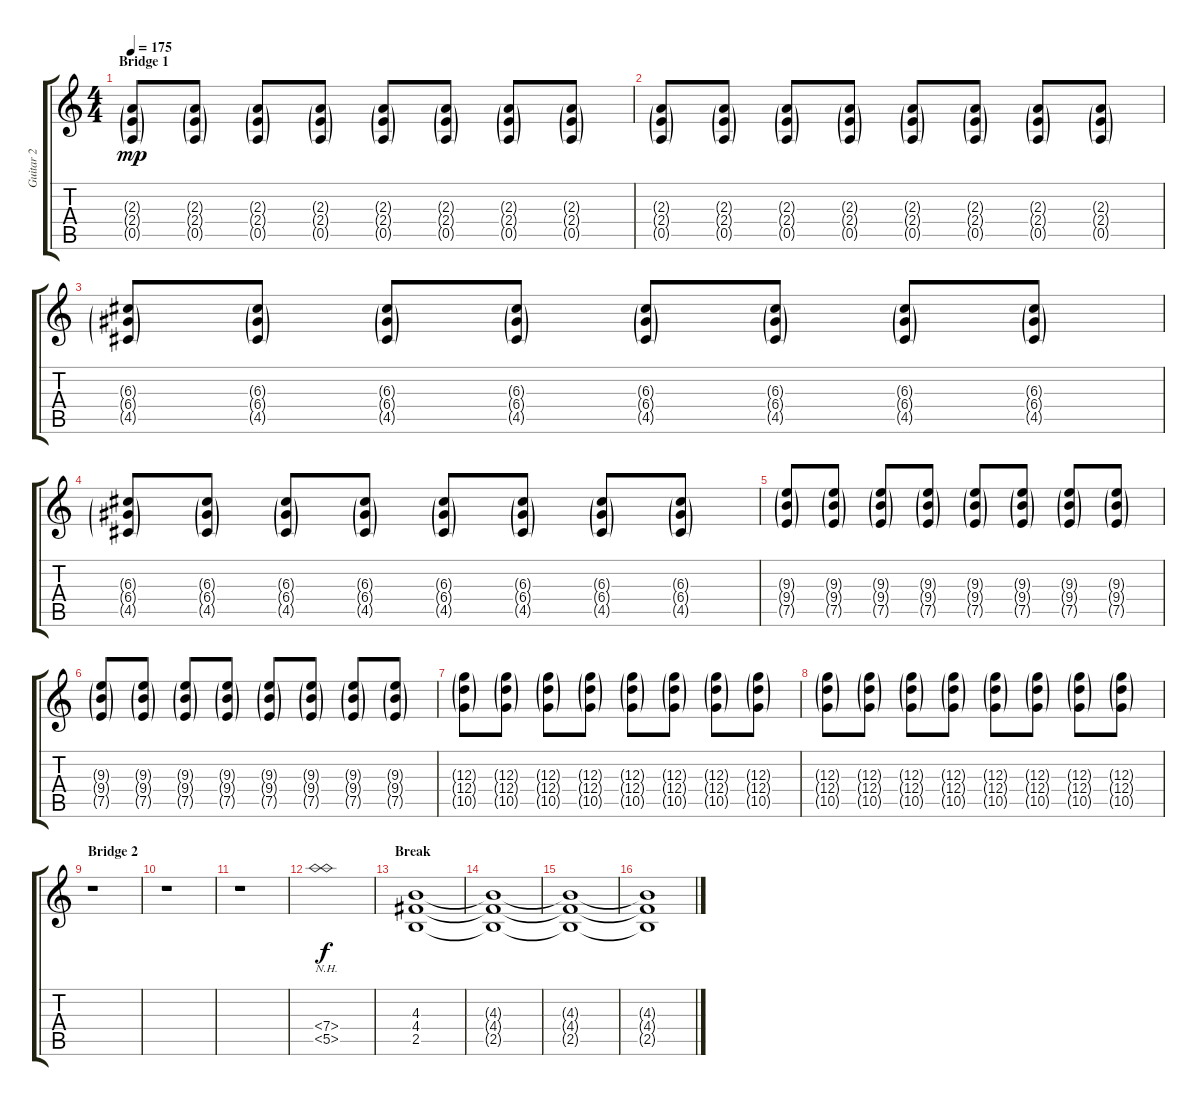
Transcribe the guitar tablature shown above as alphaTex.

\track ("Guitar 2" "Guitar 2") {instrument distortionguitar}
\staff {score tabs}
\tuning (E4 B3 G3 D3 A2 E2) {hide}
\ts (4 4)
\section ("" "Bridge 1")
\tempo 175
\clef g2
\ks c
(2.3{g} 2.4{g} 0.5{g}).8{dy mp balance 0} (2.3{g} 2.4{g} 0.5{g}).8 (2.3{g} 2.4{g} 0.5{g}).8 (2.3{g} 2.4{g} 0.5{g}).8 (2.3{g} 2.4{g} 0.5{g}).8 (2.3{g} 2.4{g} 0.5{g}).8 (2.3{g} 2.4{g} 0.5{g}).8 (2.3{g} 2.4{g} 0.5{g}).8 |
(2.3{g} 2.4{g} 0.5{g}).8 (2.3{g} 2.4{g} 0.5{g}).8 (2.3{g} 2.4{g} 0.5{g}).8 (2.3{g} 2.4{g} 0.5{g}).8 (2.3{g} 2.4{g} 0.5{g}).8 (2.3{g} 2.4{g} 0.5{g}).8 (2.3{g} 2.4{g} 0.5{g}).8 (2.3{g} 2.4{g} 0.5{g}).8 |
(6.3{g} 6.4{g} 4.5{g}).8 (6.3{g} 6.4{g} 4.5{g}).8 (6.3{g} 6.4{g} 4.5{g}).8 (6.3{g} 6.4{g} 4.5{g}).8 (6.3{g} 6.4{g} 4.5{g}).8 (6.3{g} 6.4{g} 4.5{g}).8 (6.3{g} 6.4{g} 4.5{g}).8 (6.3{g} 6.4{g} 4.5{g}).8 |
(6.3{g} 6.4{g} 4.5{g}).8 (6.3{g} 6.4{g} 4.5{g}).8 (6.3{g} 6.4{g} 4.5{g}).8 (6.3{g} 6.4{g} 4.5{g}).8 (6.3{g} 6.4{g} 4.5{g}).8 (6.3{g} 6.4{g} 4.5{g}).8 (6.3{g} 6.4{g} 4.5{g}).8 (6.3{g} 6.4{g} 4.5{g}).8 |
(9.3{g} 9.4{g} 7.5{g}).8 (9.3{g} 9.4{g} 7.5{g}).8 (9.3{g} 9.4{g} 7.5{g}).8 (9.3{g} 9.4{g} 7.5{g}).8 (9.3{g} 9.4{g} 7.5{g}).8 (9.3{g} 9.4{g} 7.5{g}).8 (9.3{g} 9.4{g} 7.5{g}).8 (9.3{g} 9.4{g} 7.5{g}).8 |
(9.3{g} 9.4{g} 7.5{g}).8 (9.3{g} 9.4{g} 7.5{g}).8 (9.3{g} 9.4{g} 7.5{g}).8 (9.3{g} 9.4{g} 7.5{g}).8 (9.3{g} 9.4{g} 7.5{g}).8 (9.3{g} 9.4{g} 7.5{g}).8 (9.3{g} 9.4{g} 7.5{g}).8 (9.3{g} 9.4{g} 7.5{g}).8 |
(12.3{g} 12.4{g} 10.5{g}).8 (12.3{g} 12.4{g} 10.5{g}).8 (12.3{g} 12.4{g} 10.5{g}).8 (12.3{g} 12.4{g} 10.5{g}).8 (12.3{g} 12.4{g} 10.5{g}).8 (12.3{g} 12.4{g} 10.5{g}).8 (12.3{g} 12.4{g} 10.5{g}).8 (12.3{g} 12.4{g} 10.5{g}).8 |
(12.3{g} 12.4{g} 10.5{g}).8 (12.3{g} 12.4{g} 10.5{g}).8 (12.3{g} 12.4{g} 10.5{g}).8 (12.3{g} 12.4{g} 10.5{g}).8 (12.3{g} 12.4{g} 10.5{g}).8 (12.3{g} 12.4{g} 10.5{g}).8 (12.3{g} 12.4{g} 10.5{g}).8 (12.3{g} 12.4{g} 10.5{g}).8 |
\section ("" "Bridge 2")
r.1{volume 0} |
r.1 |
r.1 |
(7.4{nh} 5.5{nh}).1{dy f volume 16} |
\section ("" "Break")
(4.3 4.4 2.5).1 |
(4.3{t} 4.4{t} 2.5{t}).1 |
(4.3{t} 4.4{t} 2.5{t}).1 |
(4.3{t} 4.4{t} 2.5{t}).1
